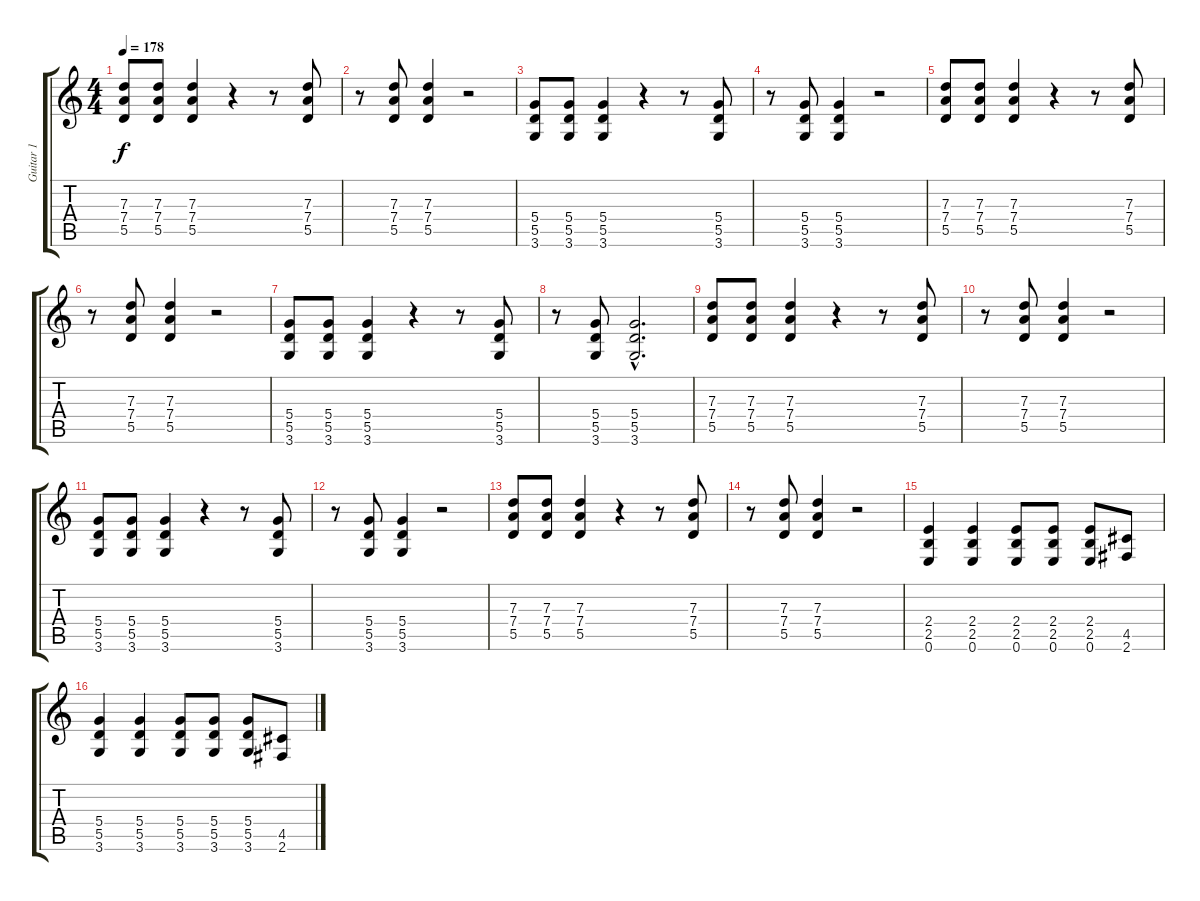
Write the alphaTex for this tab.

\track ("Guitar 1" "Guitar 1") {instrument distortionguitar}
\staff {score tabs}
\tuning (E4 B3 G3 D3 A2 E2) {hide}
\ts (4 4)
\tempo 178
\clef g2
\ks c
(7.3 7.4 5.5).8{dy f instrument distortionguitar} (7.3 7.4 5.5).8 (7.3 7.4 5.5).4 r.4 r.8 (7.3 7.4 5.5).8 |
r.8 (7.3 7.4 5.5).8 (7.3 7.4 5.5).4 r.2 |
(5.4 5.5 3.6).8 (5.4 5.5 3.6).8 (5.4 5.5 3.6).4 r.4 r.8 (5.4 5.5 3.6).8 |
r.8 (5.4 5.5 3.6).8 (5.4 5.5 3.6).4 r.2 |
(7.3 7.4 5.5).8 (7.3 7.4 5.5).8 (7.3 7.4 5.5).4 r.4 r.8 (7.3 7.4 5.5).8 |
r.8 (7.3 7.4 5.5).8 (7.3 7.4 5.5).4 r.2 |
(5.4 5.5 3.6).8 (5.4 5.5 3.6).8 (5.4 5.5 3.6).4 r.4 r.8 (5.4 5.5 3.6).8 |
r.8 (5.4 5.5 3.6).8 (5.4{hac} 5.5{hac} 3.6{hac}).2{d} |
(7.3 7.4 5.5).8 (7.3 7.4 5.5).8 (7.3 7.4 5.5).4 r.4 r.8 (7.3 7.4 5.5).8 |
r.8 (7.3 7.4 5.5).8 (7.3 7.4 5.5).4 r.2 |
(5.4 5.5 3.6).8 (5.4 5.5 3.6).8 (5.4 5.5 3.6).4 r.4 r.8 (5.4 5.5 3.6).8 |
r.8 (5.4 5.5 3.6).8 (5.4 5.5 3.6).4 r.2 |
(7.3 7.4 5.5).8 (7.3 7.4 5.5).8 (7.3 7.4 5.5).4 r.4 r.8 (7.3 7.4 5.5).8 |
r.8 (7.3 7.4 5.5).8 (7.3 7.4 5.5).4 r.2 |
(2.4 2.5 0.6).4 (2.4 2.5 0.6).4 (2.4 2.5 0.6).8 (2.4 2.5 0.6).8 (2.4 2.5 0.6).8 (4.5 2.6).8 |
(5.4 5.5 3.6).4 (5.4 5.5 3.6).4 (5.4 5.5 3.6).8 (5.4 5.5 3.6).8 (5.4 5.5 3.6).8 (4.5 2.6).8
